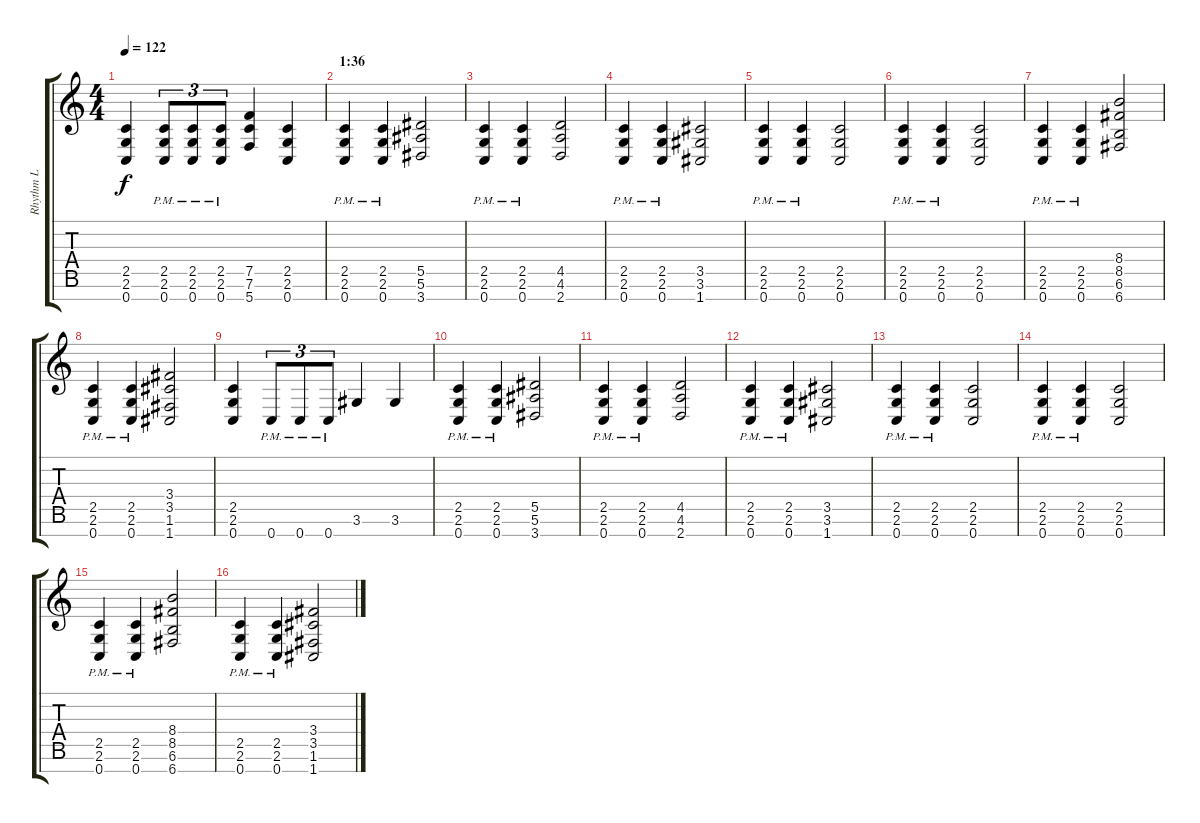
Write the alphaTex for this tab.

\track ("Rhythm L" "Rhythm L") {instrument overdrivenguitar}
\staff {score tabs}
\tuning (F4 C4 Ab3 Eb3 Bb2 F2 C2) {hide}
\ts (4 4)
\tempo 122
\clef g2
\ks c
(2.5 2.6 0.7).4{dy f} (2.5{pm} 2.6{pm} 0.7{pm}).8{tu (3 2)} (2.5{pm} 2.6{pm} 0.7{pm}).8{tu (3 2)} (2.5{pm} 2.6{pm} 0.7{pm}).8{tu (3 2)} (7.5 7.6 5.7).4 (2.5 2.6 0.7).4 |
\section ("" "1:36")
(2.5{pm} 2.6{pm} 0.7{pm}).4 (2.5{pm} 2.6{pm} 0.7{pm}).4 (5.5 5.6 3.7).2 |
(2.5{pm} 2.6{pm} 0.7{pm}).4 (2.5{pm} 2.6{pm} 0.7{pm}).4 (4.5 4.6 2.7).2 |
(2.5{pm} 2.6{pm} 0.7{pm}).4 (2.5{pm} 2.6{pm} 0.7{pm}).4 (3.5 3.6 1.7).2 |
(2.5{pm} 2.6{pm} 0.7{pm}).4 (2.5{pm} 2.6{pm} 0.7{pm}).4 (2.5 2.6 0.7).2 |
(2.5{pm} 2.6{pm} 0.7{pm}).4 (2.5{pm} 2.6{pm} 0.7{pm}).4 (2.5 2.6 0.7).2 |
(2.5{pm} 2.6{pm} 0.7{pm}).4 (2.5{pm} 2.6{pm} 0.7{pm}).4 (8.4 8.5 6.6 6.7).2 |
(2.5{pm} 2.6{pm} 0.7{pm}).4 (2.5{pm} 2.6{pm} 0.7{pm}).4 (3.4 3.5 1.6 1.7).2 |
(2.5 2.6 0.7).4 0.7{pm}.8{tu (3 2)} 0.7{pm}.8{tu (3 2)} 0.7{pm}.8{tu (3 2)} 3.6.4 3.6.4 |
(2.5{pm} 2.6{pm} 0.7{pm}).4 (2.5{pm} 2.6{pm} 0.7{pm}).4 (5.5 5.6 3.7).2 |
(2.5{pm} 2.6{pm} 0.7{pm}).4 (2.5{pm} 2.6{pm} 0.7{pm}).4 (4.5 4.6 2.7).2 |
(2.5{pm} 2.6{pm} 0.7{pm}).4 (2.5{pm} 2.6{pm} 0.7{pm}).4 (3.5 3.6 1.7).2 |
(2.5{pm} 2.6{pm} 0.7{pm}).4 (2.5{pm} 2.6{pm} 0.7{pm}).4 (2.5 2.6 0.7).2 |
(2.5{pm} 2.6{pm} 0.7{pm}).4 (2.5{pm} 2.6{pm} 0.7{pm}).4 (2.5 2.6 0.7).2 |
(2.5{pm} 2.6{pm} 0.7{pm}).4 (2.5{pm} 2.6{pm} 0.7{pm}).4 (8.4 8.5 6.6 6.7).2 |
(2.5{pm} 2.6{pm} 0.7{pm}).4 (2.5{pm} 2.6{pm} 0.7{pm}).4 (3.4 3.5 1.6 1.7).2
